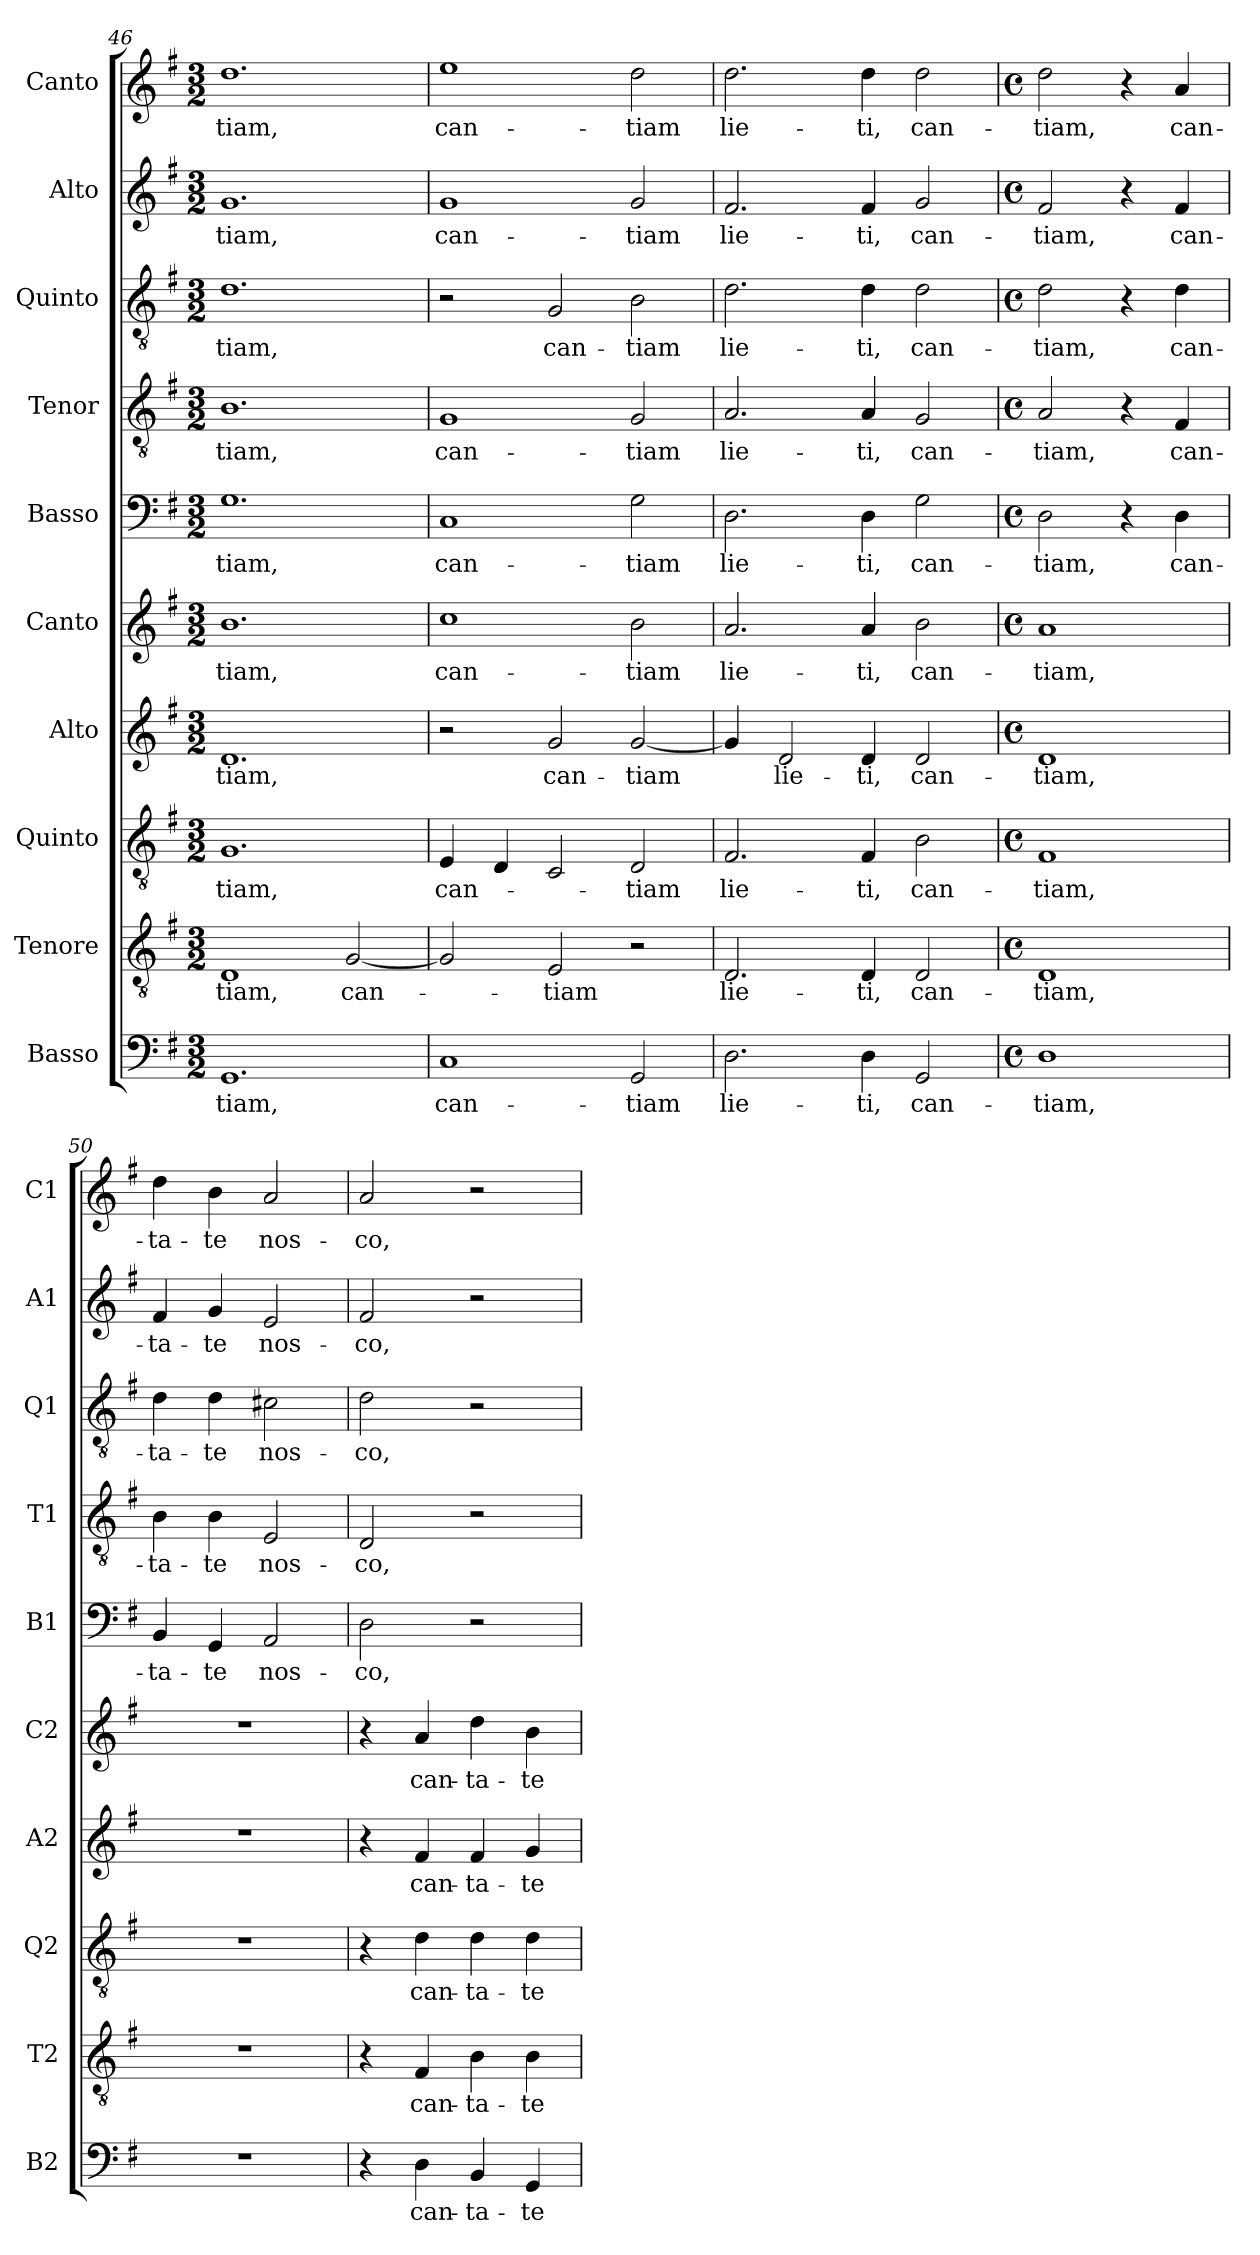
**kern	**text	**kern	**text	**kern	**text	**kern	**text	**kern	**text	**kern	**text	**kern	**text	**kern	**text	**kern	**text	**kern	**text
*part10	*part10	*part9	*part9	*part8	*part8	*part7	*part7	*part6	*part6	*part5	*part5	*part4	*part4	*part3	*part3	*part2	*part2	*part1	*part1
*staff10	*staff10	*staff9	*staff9	*staff8	*staff8	*staff7	*staff7	*staff6	*staff6	*staff5	*staff5	*staff4	*staff4	*staff3	*staff3	*staff2	*staff2	*staff1	*staff1
*I"Basso	*	*I"Tenore	*	*I"Quinto	*	*I"Alto	*	*I"Canto	*	*I"Basso	*	*I"Tenor	*	*I"Quinto	*	*I"Alto	*	*I"Canto	*
*I'B2	*	*I'T2	*	*I'Q2	*	*I'A2	*	*I'C2	*	*I'B1	*	*I'T1	*	*I'Q1	*	*I'A1	*	*I'C1	*
*clefF4	*	*clefGv2	*	*clefGv2	*	*clefG2	*	*clefG2	*	*clefF4	*	*clefGv2	*	*clefGv2	*	*clefG2	*	*clefG2	*
*k[f#]	*	*k[f#]	*	*k[f#]	*	*k[f#]	*	*k[f#]	*	*k[f#]	*	*k[f#]	*	*k[f#]	*	*k[f#]	*	*k[f#]	*
*G:	*	*G:	*	*G:	*	*G:	*	*G:	*	*G:	*	*G:	*	*G:	*	*G:	*	*G:	*
*M3/2	*	*M3/2	*	*M3/2	*	*M3/2	*	*M3/2	*	*M3/2	*	*M3/2	*	*M3/2	*	*M3/2	*	*M3/2	*
=46	=46	=46	=46	=46	=46	=46	=46	=46	=46	=46	=46	=46	=46	=46	=46	=46	=46	=46	=46
!	!LO:LY:b	!	!LO:LY:b	!	!LO:LY:b	!	!LO:LY:b	!	!LO:LY:b	!	!LO:LY:b	!	!LO:LY:b	!	!LO:LY:b	!	!LO:LY:b	!	!LO:LY:b
1.GG	-tiam,	1D	-tiam,	1.G	-tiam,	1.d	-tiam,	1.b	-tiam,	1.G	-tiam,	1.B	-tiam,	1.d	-tiam,	1.g	-tiam,	1.dd	-tiam,
!	!	!	!LO:LY:b	!	!	!	!	!	!	!	!	!	!	!	!	!	!	!	!
.	.	[2G/	can-	.	.	.	.	.	.	.	.	.	.	.	.	.	.	.	.
=47	=47	=47	=47	=47	=47	=47	=47	=47	=47	=47	=47	=47	=47	=47	=47	=47	=47	=47	=47
!	!LO:LY:b	!	!	!	!LO:LY:b	!	!	!	!LO:LY:b	!	!LO:LY:b	!	!LO:LY:b	!	!	!	!LO:LY:b	!	!LO:LY:b
1C	can-	2G/]	.	4E/	can-	2r	.	1cc	can-	1C	can-	1G	can-	2r	.	1g	can-	1ee	can-
.	.	.	.	4D/	.	.	.	.	.	.	.	.	.	.	.	.	.	.	.
!	!	!	!LO:LY:b	!	!	!	!LO:LY:b	!	!	!	!	!	!	!	!LO:LY:b	!	!	!	!
.	.	2E/	-tiam	2C/	.	2g/	can-	.	.	.	.	.	.	2G/	can-	.	.	.	.
!	!LO:LY:b	!	!	!	!LO:LY:b	!	!LO:LY:b	!	!LO:LY:b	!	!LO:LY:b	!	!LO:LY:b	!	!LO:LY:b	!	!LO:LY:b	!	!LO:LY:b
2GG/	-tiam	2r	.	2D/	-tiam	[2g/	-tiam	2b\	-tiam	2G\	-tiam	2G/	-tiam	2B\	-tiam	2g/	-tiam	2dd\	-tiam
=48	=48	=48	=48	=48	=48	=48	=48	=48	=48	=48	=48	=48	=48	=48	=48	=48	=48	=48	=48
!	!LO:LY:b	!	!LO:LY:b	!	!LO:LY:b	!	!	!	!LO:LY:b	!	!LO:LY:b	!	!LO:LY:b	!	!LO:LY:b	!	!LO:LY:b	!	!LO:LY:b
2.D\	lie-	2.D/	lie-	2.F#/	lie-	4g/]	.	2.a/	lie-	2.D\	lie-	2.A/	lie-	2.d\	lie-	2.f#/	lie-	2.dd\	lie-
!	!	!	!	!	!	!	!LO:LY:b	!	!	!	!	!	!	!	!	!	!	!	!
.	.	.	.	.	.	2d/	lie-	.	.	.	.	.	.	.	.	.	.	.	.
!	!LO:LY:b	!	!LO:LY:b	!	!LO:LY:b	!	!LO:LY:b	!	!LO:LY:b	!	!LO:LY:b	!	!LO:LY:b	!	!LO:LY:b	!	!LO:LY:b	!	!LO:LY:b
4D\	-ti,	4D/	-ti,	4F#/	-ti,	4d/	-ti,	4a/	-ti,	4D\	-ti,	4A/	-ti,	4d\	-ti,	4f#/	-ti,	4dd\	-ti,
!	!LO:LY:b	!	!LO:LY:b	!	!LO:LY:b	!	!LO:LY:b	!	!LO:LY:b	!	!LO:LY:b	!	!LO:LY:b	!	!LO:LY:b	!	!LO:LY:b	!	!LO:LY:b
2GG/	can-	2D/	can-	2B\	can-	2d/	can-	2b\	can-	2G\	can-	2G/	can-	2d\	can-	2g/	can-	2dd\	can-
!!LO:PB:g=z
=49	=49	=49	=49	=49	=49	=49	=49	=49	=49	=49	=49	=49	=49	=49	=49	=49	=49	=49	=49
*M4/4	*	*M4/4	*	*M4/4	*	*M4/4	*	*M4/4	*	*M4/4	*	*M4/4	*	*M4/4	*	*M4/4	*	*M4/4	*
*met(c)	*	*met(c)	*	*met(c)	*	*met(c)	*	*met(c)	*	*met(c)	*	*met(c)	*	*met(c)	*	*met(c)	*	*met(c)	*
!	!LO:LY:b	!	!LO:LY:b	!	!LO:LY:b	!	!LO:LY:b	!	!LO:LY:b	!	!LO:LY:b	!	!LO:LY:b	!	!LO:LY:b	!	!LO:LY:b	!	!LO:LY:b
1D	-tiam,	1D	-tiam,	1F#	-tiam,	1d	-tiam,	1a	-tiam,	2D\	-tiam,	2A/	-tiam,	2d\	-tiam,	2f#/	-tiam,	2dd\	-tiam,
.	.	.	.	.	.	.	.	.	.	4r	.	4r	.	4r	.	4r	.	4r	.
!	!	!	!	!	!	!	!	!	!	!	!LO:LY:b	!	!LO:LY:b	!	!LO:LY:b	!	!LO:LY:b	!	!LO:LY:b
.	.	.	.	.	.	.	.	.	.	4D\	can-	4F#/	can-	4d\	can-	4f#/	can-	4a/	can-
=50	=50	=50	=50	=50	=50	=50	=50	=50	=50	=50	=50	=50	=50	=50	=50	=50	=50	=50	=50
!	!	!	!	!	!	!	!	!	!	!	!LO:LY:b	!	!LO:LY:b	!	!LO:LY:b	!	!LO:LY:b	!	!LO:LY:b
1r	.	1r	.	1r	.	1r	.	1r	.	4BB/	-ta-	4B\	-ta-	4d\	-ta-	4f#/	-ta-	4dd\	-ta-
!	!	!	!	!	!	!	!	!	!	!	!LO:LY:b	!	!LO:LY:b	!	!LO:LY:b	!	!LO:LY:b	!	!LO:LY:b
.	.	.	.	.	.	.	.	.	.	4GG/	-te	4B\	-te	4d\	-te	4g/	-te	4b\	-te
!	!	!	!	!	!	!	!	!	!	!	!LO:LY:b	!	!LO:LY:b	!	!LO:LY:b	!	!LO:LY:b	!	!LO:LY:b
.	.	.	.	.	.	.	.	.	.	2AA/	nos-	2E/	nos-	2c#X\	nos-	2e/	nos-	2a/	nos-
=51	=51	=51	=51	=51	=51	=51	=51	=51	=51	=51	=51	=51	=51	=51	=51	=51	=51	=51	=51
!	!	!	!	!	!	!	!	!	!	!	!LO:LY:b	!	!LO:LY:b	!	!LO:LY:b	!	!LO:LY:b	!	!LO:LY:b
4r	.	4r	.	4r	.	4r	.	4r	.	2D\	-co,	2D/	-co,	2d\	-co,	2f#/	-co,	2a/	-co,
!	!LO:LY:b	!	!LO:LY:b	!	!LO:LY:b	!	!LO:LY:b	!	!LO:LY:b	!	!	!	!	!	!	!	!	!	!
4D\	can-	4F#/	can-	4d\	can-	4f#/	can-	4a/	can-	.	.	.	.	.	.	.	.	.	.
!	!LO:LY:b	!	!LO:LY:b	!	!LO:LY:b	!	!LO:LY:b	!	!LO:LY:b	!	!	!	!	!	!	!	!	!	!
4BB/	-ta-	4B\	-ta-	4d\	-ta-	4f#/	-ta-	4dd\	-ta-	2r	.	2r	.	2r	.	2r	.	2r	.
!	!LO:LY:b	!	!LO:LY:b	!	!LO:LY:b	!	!LO:LY:b	!	!LO:LY:b	!	!	!	!	!	!	!	!	!	!
4GG/	-te	4B\	-te	4d\	-te	4g/	-te	4b\	-te	.	.	.	.	.	.	.	.	.	.
=	=	=	=	=	=	=	=	=	=	=	=	=	=	=	=	=	=	=	=
*-	*-	*-	*-	*-	*-	*-	*-	*-	*-	*-	*-	*-	*-	*-	*-	*-	*-	*-	*-
